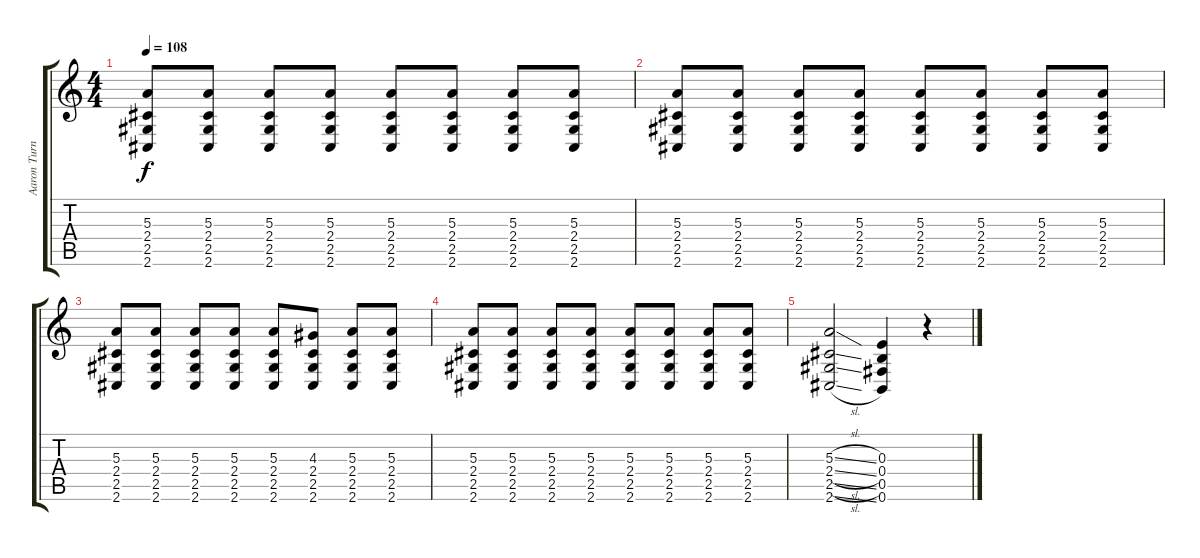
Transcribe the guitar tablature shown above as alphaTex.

\track ("Aaron Turner" "Aaron Turn") {instrument distortionguitar}
\staff {score tabs}
\tuning (Db4 Ab3 E3 B2 Gb2 B1) {hide}
\ts (4 4)
\tempo 108
\clef g2
\ks c
(5.3 2.4 2.5 2.6).8{dy f} (5.3 2.4 2.5 2.6).8 (5.3 2.4 2.5 2.6).8 (5.3 2.4 2.5 2.6).8 (5.3 2.4 2.5 2.6).8 (5.3 2.4 2.5 2.6).8 (5.3 2.4 2.5 2.6).8 (5.3 2.4 2.5 2.6).8 |
(5.3 2.4 2.5 2.6).8 (5.3 2.4 2.5 2.6).8 (5.3 2.4 2.5 2.6).8 (5.3 2.4 2.5 2.6).8 (5.3 2.4 2.5 2.6).8 (5.3 2.4 2.5 2.6).8 (5.3 2.4 2.5 2.6).8 (5.3 2.4 2.5 2.6).8 |
(5.3 2.4 2.5 2.6).8 (5.3 2.4 2.5 2.6).8 (5.3 2.4 2.5 2.6).8 (5.3 2.4 2.5 2.6).8 (5.3 2.4 2.5 2.6).8 (4.3 2.4 2.5 2.6).8 (5.3 2.4 2.5 2.6).8 (5.3 2.4 2.5 2.6).8 |
(5.3 2.4 2.5 2.6).8 (5.3 2.4 2.5 2.6).8 (5.3 2.4 2.5 2.6).8 (5.3 2.4 2.5 2.6).8 (5.3 2.4 2.5 2.6).8 (5.3 2.4 2.5 2.6).8 (5.3 2.4 2.5 2.6).8 (5.3 2.4 2.5 2.6).8 |
(5.3{sl} 2.4{sl} 2.5{sl} 2.6{sl}).2 (0.3 0.4 0.5 0.6).4 r.4
